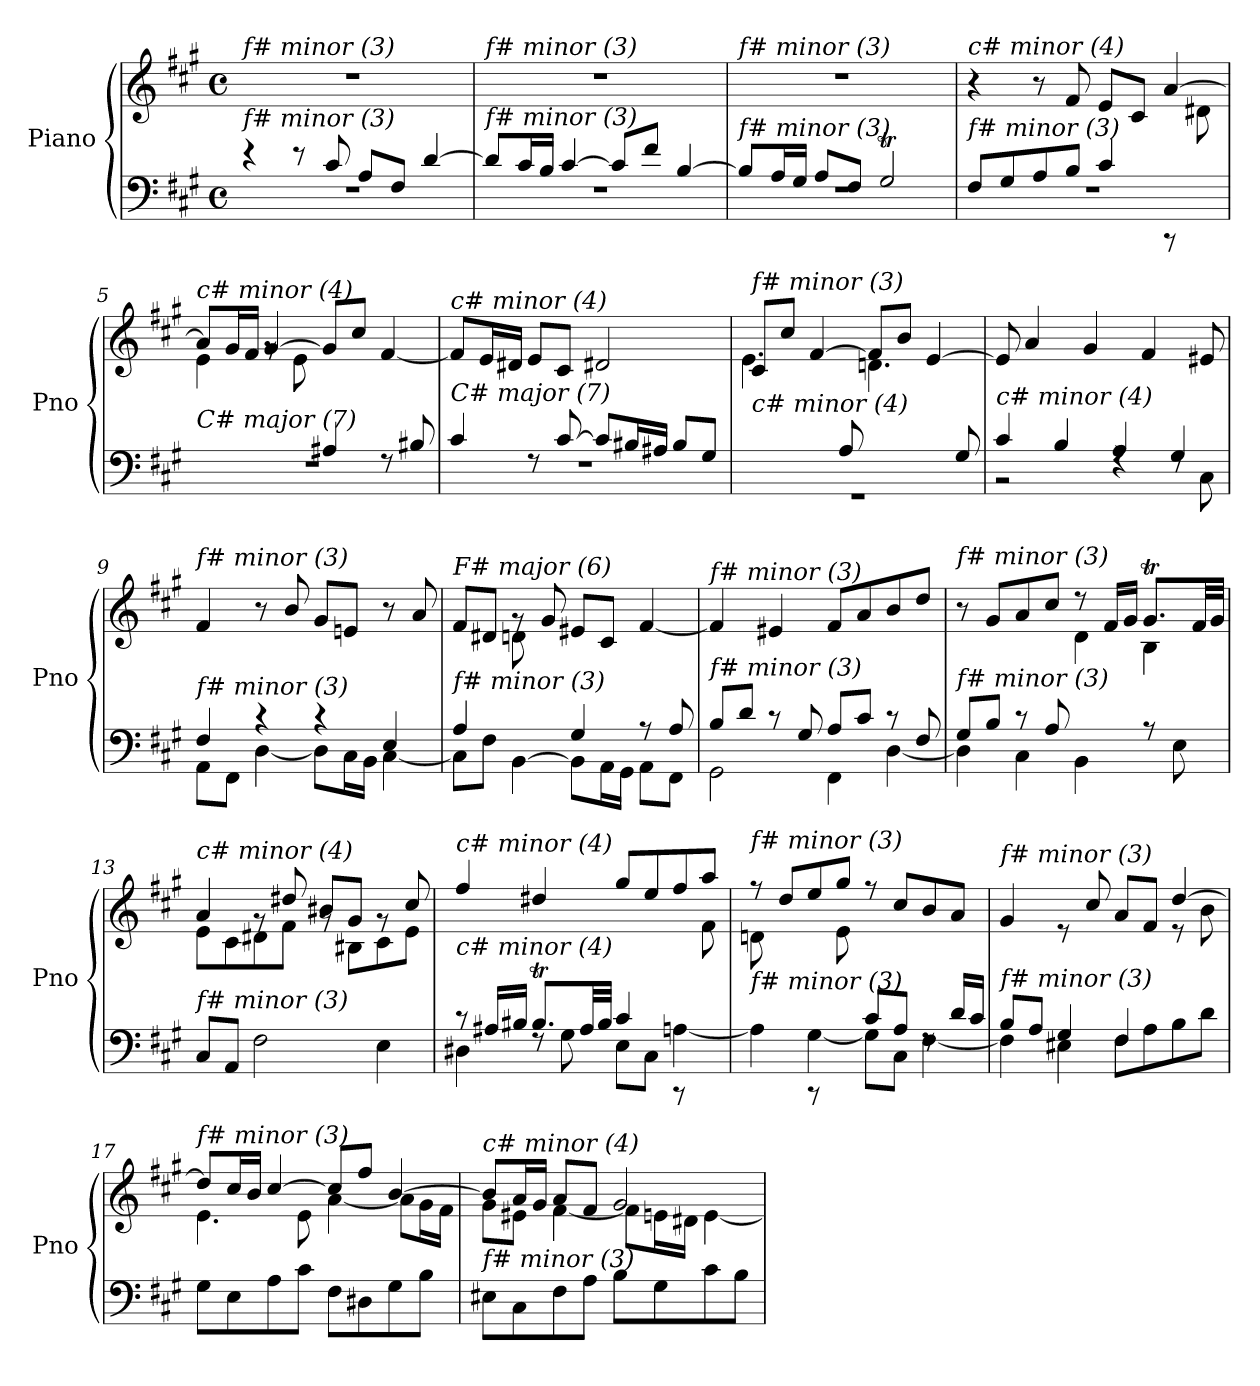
**kern	**kern
*part1	*part1
*staff2	*staff1
*I"Piano	*
*I'Pno	*
*clefF4	*clefG2
*k[f#c#g#]	*k[f#c#g#]
*M4/4	*M4/4
*met(c)	*met(c)
=1	=1
*^	*
!	!	!LO:TX:i:t=f# minor (3)
!LO:TX:i:t=f# minor (3)	!	!
4r	1rF	1r
8r	.	.
8c#/	.	.
8A/L	.	.
8F#/J	.	.
[4d/	.	.
=2	=2	=2
!	!	!LO:TX:i:t=f# minor (3)
!LO:TX:i:t=f# minor (3)	!	!
8d/L]	1rF	1r
16c#/L	.	.
16B/JJ	.	.
[4c#/	.	.
8c#/L]	.	.
8f#/J	.	.
[4B/	.	.
=3	=3	=3
!	!	!LO:TX:i:t=f# minor (3)
!LO:TX:i:t=f# minor (3)	!	!
8B/L]	1rF	1r
16A/L	.	.
16G#/JJ	.	.
8A/L	.	.
8F#/J	.	.
2G#t/	.	.
=4	=4	=4
*	*	*^
!	!	!LO:TX:i:t=c# minor (4)	!
!LO:TX:i:t=f# minor (3)	!	!	!
8F#/L	1rF	4r	2..ryy
8G#/	.	.	.
8A/	.	8r	.
8B/J	.	8f#/	.
4c#/	.	8e/L	.
.	.	8c#/J	.
8rCC	.	[4a/	.
8ryy	.	.	8d#X\
=5	=5	=5	=5
*	*^	*	*
!	!	!	!LO:TX:i:t=c# minor (4)	!
!LO:TX:i:t=C# major (7)	!	!	!	!
2ryy	2ryy	1rF	8a/L]	4e\
.	.	.	16g#/L	.
.	.	.	16f#/JJ	.
.	.	.	[4g#/	8rg
.	.	.	.	8e\
2ryy	4A#X/	.	8g#/L]	2ryy
.	.	.	8cc#/J	.
.	8rF	.	[4f#/	.
.	8B#X/	.	.	.
*	*v	*v	*	*
*	*	*v	*v
!!LO:LB:g=z
=6	=6	=6
!	!	!LO:TX:i:t=c# minor (4)
!LO:TX:i:t=C# major (7)	!	!
4c#/	1rF	8f#/L]
.	.	16e/L
.	.	16d#X/JJ
8rF	.	8e/L
[8c#/	.	8c#/J
8c#/L]	.	2d#X/
16B#X/L	.	.
16A#X/JJ	.	.
8B#/L	.	.
8G#/J	.	.
=7	=7	=7
*	*	*^
!	!	!LO:TX:i:t=f# minor (3)	!
!LO:TX:i:t=c# minor (4)	!	!	!
4.ryy	1rGG	8c#/L	4.e\
.	.	8cc#/J	.
.	.	[4f#/	.
8A/	.	.	8ryy
4.ryy	.	8f#/L]	4.dn\
.	.	8b/J	.
.	.	[4e/	.
8G#/	.	.	8ryy
=8	=8	=8	=8
!	!	!LO:TX:i:t=f# minor (3)	!
!LO:TX:i:t=c# minor (4)	!	!	!
*	*	*v	*v
4c#/	2r	8e/]
.	.	4a/
4B/	.	.
.	.	4g#/
4A/	4rF	.
.	.	4f#/
4G#/	8rF	.
.	8C#\	8e#X/
=9	=9	=9
!	!	!LO:TX:i:t=f# minor (3)
!LO:TX:i:t=f# minor (3)	!	!
4F#/	8AA\L	4f#/
.	8FF#\J	.
4r	[4D\	8r
.	.	8b/
4r	8D\L]	8g#/L
.	16C#\L	8en/J
.	16BB\JJ	.
4E/	[4C#\	8r
.	.	8a/
!!LO:LB:g=z
=10	=10	=10
*	*^	*^
!	!	!	!LO:TX:i:t=F# major (6)	!
!LO:TX:i:t=f# minor (3)	!	!	!	!
4ryy	4A/	8C#\L]	8f#/L	4ryy
.	.	8F#\J	8d#X/J	.
8ryy	4ryy	[4BB\	8rg	8dn\L
8B/J	.	.	8g#/	8ryy
2ryy	4G#/	8BB\L]	8e#X/L	2ryy
.	.	16AA\L	8c#/J	.
.	.	16GG#\JJ	.	.
.	8r	8AA\L	[4f#/	.
.	8A/	8FF#\J	.	.
*	*	*	*v	*v
=11	=11	=11	=11
!	!	!	!LO:TX:i:t=f# minor (3)
!LO:TX:i:t=f# minor (3)	!	!	!
*	*v	*v	*
8B/L	2GG#\	4f#/]
8d/J	.	.
8r	.	4e#X/
8G#/	.	.
8A/L	4FF#\	8f#/L
8c#/J	.	8a/
8r	[4D\	8b/
8F#/	.	8dd/J
=12	=12	=12
*	*	*^
!	!	!LO:TX:i:t=f# minor (3)	!
!LO:TX:i:t=f# minor (3)	!	!	!
8G#/L	4D\]	8r	2ryy
8B/J	.	8g#/L	.
8r	4C#\	8a/	.
8A/	.	8cc#/J	.
2ryy	4BB\	8rdd	4d\
.	.	16f#/LL	.
.	.	16g#/JJ	.
.	8rA	8.g#t/L	4B\
.	8E\	.	.
.	.	32f#/LL	.
.	.	32g#/JJJ	.
*v	*v	*	*
=13	=13	=13
!	!LO:TX:i:t=c# minor (4)	!
!LO:TX:i:t=f# minor (3)	!	!
8C#/L	4a/	8e\L
8AA/J	.	8c#\
2F#\	8rg	8d#X\
.	8dd#X/	8f#\J
.	8b#X/L	8rg
.	8g#/J	8B#X\L
4E\	8rg	8c#\
.	8cc#/	8e\J
!!LO:LB:g=z	!!
=14	=14	=14
*^	*	*
!	!	!LO:TX:i:t=c# minor (4)	!
!LO:TX:i:t=c# minor (4)	!	!	!
8r	4D#X\	4ff#/	2..ryy
16A#X/LL	.	.	.
16B#X/JJ	.	.	.
8.B#t/L	8rF	4dd#X/	.
.	8G#\	.	.
32A#/LL	.	.	.
32B#/JJJ	.	.	.
4c#/	8E\L	8gg#/L	.
.	8C#\J	8ee/	.
8rCC	[4An\	8ff#/	.
8ryy	.	8aa/J	8f#\
=15	=15	=15	=15
!	!	!LO:TX:i:t=f# minor (3)	!
!LO:TX:i:t=f# minor (3)	!	!	!
8ryy	4A\]	8rff	8dn\L
8B/J	.	8dd/L	4ryy
8rCC	[4G#\	8ee/	.
8ryy	.	8gg#/J	8e\
8c#/L	8G#\L]	8rff	2ryy
8A/J	8C#\J	8cc#/L	.
8rF	[4F#\	8b/	.
16d/LL	.	8a/J	.
16c#/JJ	.	.	.
=16	=16	=16	=16
*	*^	*	*
!	!	!	!LO:TX:i:t=f# minor (3)	!
!LO:TX:i:t=f# minor (3)	!	!	!	!
2.ryy	8B/L	4F#\]	4g#/	2.ryy
.	8A/J	.	.	.
.	4G#/	4E#X\	8re	.
.	.	.	8cc#/	.
.	4F#/	8F#\L	8a/L	.
.	.	8A\	8f#/J	.
4ryy	4ryy	8B\	[4dd/	8r
.	.	8d\J	.	8b\
=17	=17	=17	=17	=17
!	!	!	!LO:TX:i:t=f# minor (3)	!
!LO:TX:i:t=c# minor (4)	!	!	!	!
*v	*v	*v	*	*
8G#\L	8dd/L]	4.e\
8E\	16cc#/L	.
.	16b/JJ	.
8A\	[4cc#/	.
8c#\J	.	8e\
8F#\L	8cc#/L]	[4a\
8D#X\	8ff#/J	.
8G#\	[4b/	8a\L]
8B\J	.	16g#\L
.	.	16f#\JJ
!!LO:LB:g=z	!!
=18	=18	=18
!	!LO:TX:i:t=c# minor (4)	!
!LO:TX:i:t=f# minor (3)	!	!
8E#X\L	8b/L]	8g#\L
8C#\	16a/L	8e#X\J
.	16g#/JJ	.
8F#\	8a/L	[4f#\
8A\J	8f#/J	.
8B\L	2g#/	8f#\L]
8G#\	.	16en\L
.	.	16d#X\JJ
8c#\	.	[4e\
8B\J	.	.
*	*v	*v
=	=
*-	*-
